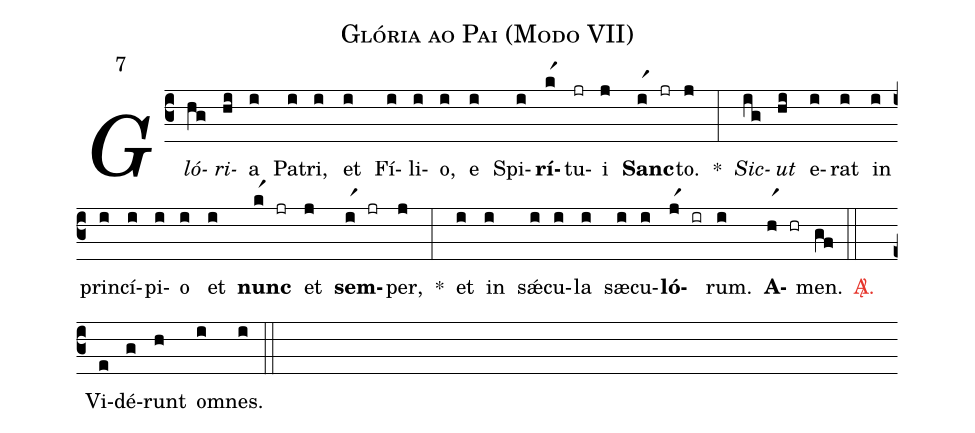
name: Glória ao Pai (Modo VII);
mode: 7;
%%
(c3)

<i>Gló</i>(hg)<i>ri</i>(hi)a(i) Pa(i)tri,(i) et(i) Fí(i)li(i)o,(i) e(i) Spi(i)<b>rí</b>(kr1)tu(jr)i(j) <b>Sanc</b>(ir1 jr)to.(j) *(:) <i>Sic</i>(ig)<i>ut</i>(hi) e(i)rat(i) in(i) prin(i)cí(i)pi(i)o(i) et(i) <b>nunc</b>(kr1 jr) et(j) <b>sem</b>(ir1 jr)per,(j) *(:) et(i) in(i) sǽ(i)cu(i)la(i)

sæ(i)cu(i)<b>ló</b>(jr1 ir)rum.(i) <b>A</b>(hr1 hr)men.(gf)

(::)

<c><sp>A/</sp>.</c>() Vi(e)dé(g)runt(h) om(i)nes.(i)

(::)
